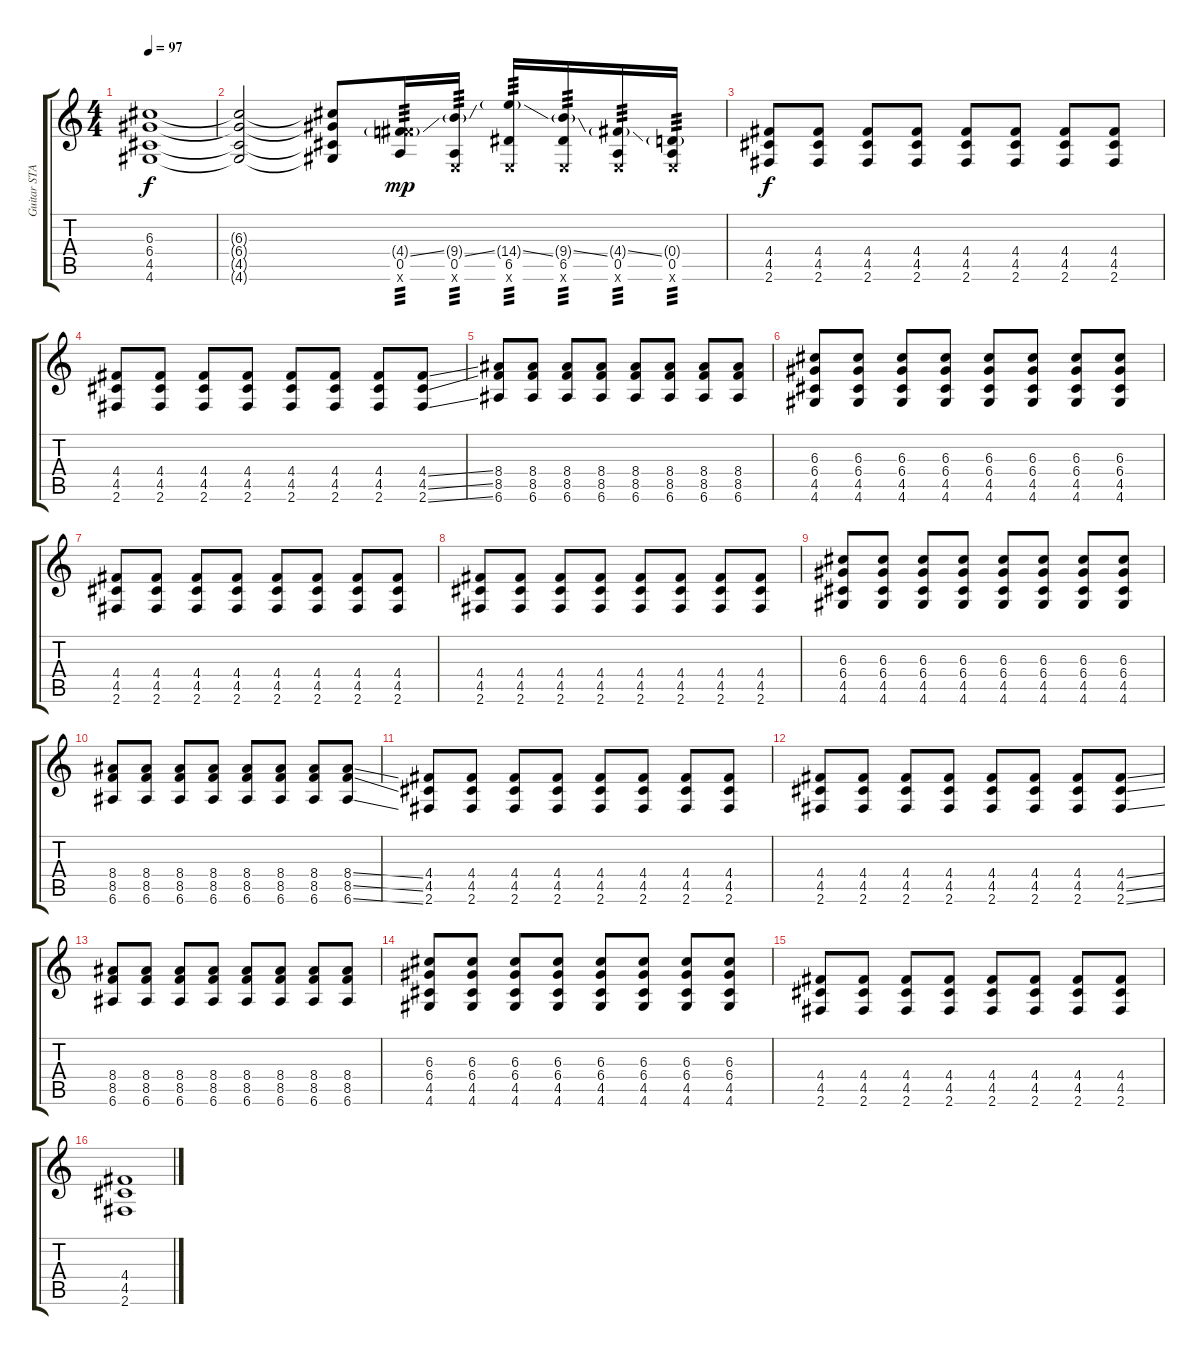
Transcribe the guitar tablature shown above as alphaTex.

\track ("Guitar STANDARD TWO" "Guitar STA") {instrument overdrivenguitar}
\staff {score tabs}
\tuning (E4 B3 G3 D3 A2 E2) {hide}
\ts (4 4)
\tempo 97
\clef g2
\ks c
(6.3 6.4 4.5 4.6).1{dy f volume 12} |
(6.3{t} 6.4{t} 4.5{t} 4.6{t}).2 (6.3{t} 6.4{t} 4.5{t} 4.6{t}).8{volume 16} (4.4{ss g} 0.5 13.6{x}).16{tp 3 dy mp} (9.4{ss g} 0.5 0.6{x}).16{tp 3} (14.4{ss g} 6.5 0.6{x}).16{tp 3} (9.4{ss g} 6.5 0.6{x}).16{tp 3} (4.4{ss g} 0.5 0.6{x}).16{tp 3} (0.4{g} 0.5 0.6{x}).16{tp 3} |
(4.4 4.5 2.6).8{dy f} (4.4 4.5 2.6).8 (4.4 4.5 2.6).8 (4.4 4.5 2.6).8 (4.4 4.5 2.6).8 (4.4 4.5 2.6).8 (4.4 4.5 2.6).8 (4.4 4.5 2.6).8 |
(4.4 4.5 2.6).8 (4.4 4.5 2.6).8 (4.4 4.5 2.6).8 (4.4 4.5 2.6).8 (4.4 4.5 2.6).8 (4.4 4.5 2.6).8 (4.4 4.5 2.6).8 (4.4{ss} 4.5{ss} 2.6{ss}).8 |
(8.4 8.5 6.6).8 (8.4 8.5 6.6).8 (8.4 8.5 6.6).8 (8.4 8.5 6.6).8 (8.4 8.5 6.6).8 (8.4 8.5 6.6).8 (8.4 8.5 6.6).8 (8.4 8.5 6.6).8 |
(6.3 6.4 4.5 4.6).8 (6.3 6.4 4.5 4.6).8 (6.3 6.4 4.5 4.6).8 (6.3 6.4 4.5 4.6).8 (6.3 6.4 4.5 4.6).8 (6.3 6.4 4.5 4.6).8 (6.3 6.4 4.5 4.6).8 (6.3 6.4 4.5 4.6).8 |
(4.4 4.5 2.6).8 (4.4 4.5 2.6).8 (4.4 4.5 2.6).8 (4.4 4.5 2.6).8 (4.4 4.5 2.6).8 (4.4 4.5 2.6).8 (4.4 4.5 2.6).8 (4.4 4.5 2.6).8 |
(4.4 4.5 2.6).8 (4.4 4.5 2.6).8 (4.4 4.5 2.6).8 (4.4 4.5 2.6).8 (4.4 4.5 2.6).8 (4.4 4.5 2.6).8 (4.4 4.5 2.6).8 (4.4 4.5 2.6).8 |
(6.3 6.4 4.5 4.6).8 (6.3 6.4 4.5 4.6).8 (6.3 6.4 4.5 4.6).8 (6.3 6.4 4.5 4.6).8 (6.3 6.4 4.5 4.6).8 (6.3 6.4 4.5 4.6).8 (6.3 6.4 4.5 4.6).8 (6.3 6.4 4.5 4.6).8 |
(8.4 8.5 6.6).8 (8.4 8.5 6.6).8 (8.4 8.5 6.6).8 (8.4 8.5 6.6).8 (8.4 8.5 6.6).8 (8.4 8.5 6.6).8 (8.4 8.5 6.6).8 (8.4{ss} 8.5{ss} 6.6{ss}).8 |
(4.4 4.5 2.6).8 (4.4 4.5 2.6).8 (4.4 4.5 2.6).8 (4.4 4.5 2.6).8 (4.4 4.5 2.6).8 (4.4 4.5 2.6).8 (4.4 4.5 2.6).8 (4.4 4.5 2.6).8 |
(4.4 4.5 2.6).8 (4.4 4.5 2.6).8 (4.4 4.5 2.6).8 (4.4 4.5 2.6).8 (4.4 4.5 2.6).8 (4.4 4.5 2.6).8 (4.4 4.5 2.6).8 (4.4{ss} 4.5{ss} 2.6{ss}).8 |
(8.4 8.5 6.6).8 (8.4 8.5 6.6).8 (8.4 8.5 6.6).8 (8.4 8.5 6.6).8 (8.4 8.5 6.6).8 (8.4 8.5 6.6).8 (8.4 8.5 6.6).8 (8.4 8.5 6.6).8 |
(6.3 6.4 4.5 4.6).8 (6.3 6.4 4.5 4.6).8 (6.3 6.4 4.5 4.6).8 (6.3 6.4 4.5 4.6).8 (6.3 6.4 4.5 4.6).8 (6.3 6.4 4.5 4.6).8 (6.3 6.4 4.5 4.6).8 (6.3 6.4 4.5 4.6).8 |
(4.4 4.5 2.6).8 (4.4 4.5 2.6).8 (4.4 4.5 2.6).8 (4.4 4.5 2.6).8 (4.4 4.5 2.6).8 (4.4 4.5 2.6).8 (4.4 4.5 2.6).8 (4.4 4.5 2.6).8 |
(4.4 4.5 2.6).1{volume 6}
